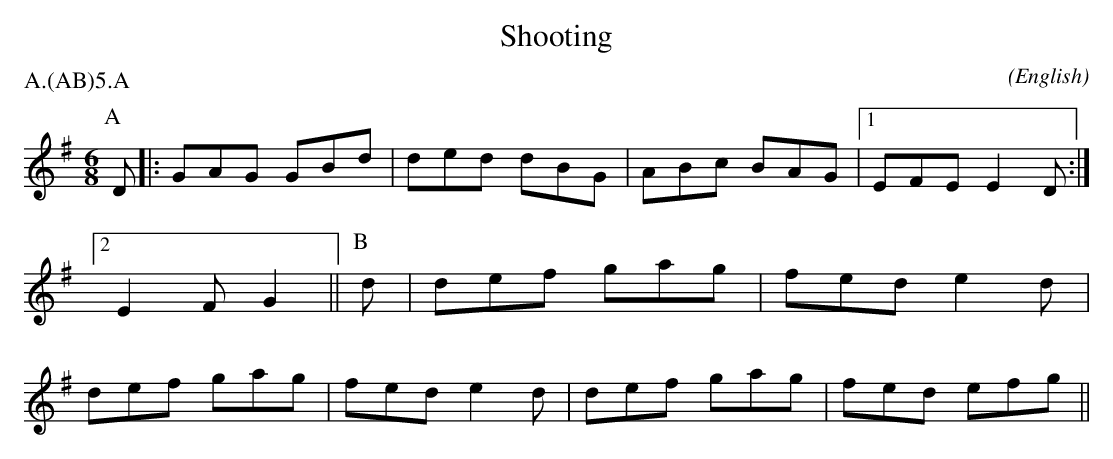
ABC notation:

X:1
T:Shooting
M:6/8
C:
O:English
P:A.(AB)5.A
K:G
P:A
D |: GAG GBd | ded dBG  | ABc BAG |1 EFE E2 D :|2 E2 F G2  ||\
P:B
d |  def gag | fed e2 d | def gag |  fed e2 d |   def  gag | fed efg ||
